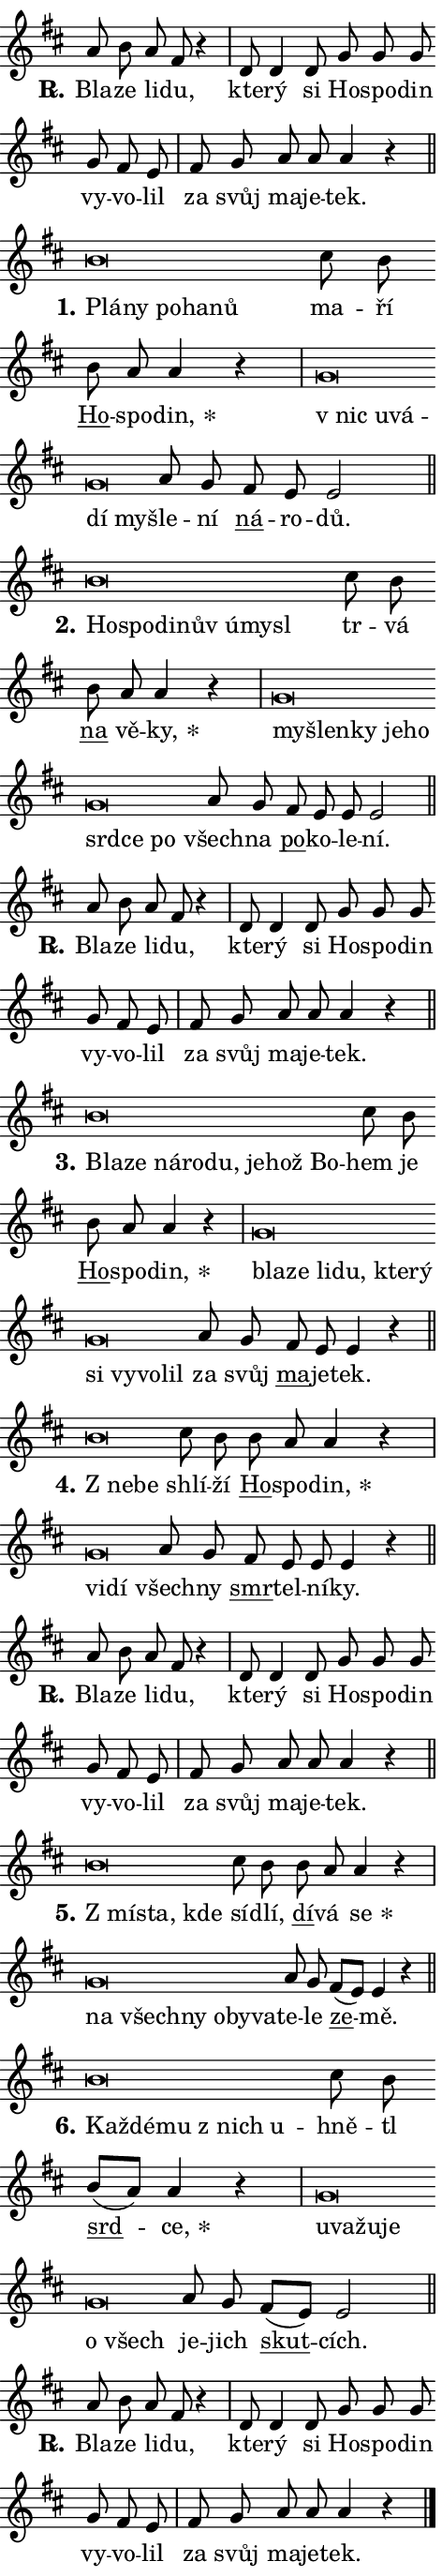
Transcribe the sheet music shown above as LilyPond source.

\version "2.24.0"
\header { tagline = "" }
\paper {
  indent = 0\cm
  top-margin = 0\cm
  right-margin = 0.13\cm % to fit lyric hyphens
  bottom-margin = 0\cm
  left-margin = 0\cm
  paper-width = 8\cm
  page-breaking = #ly:one-page-breaking
  system-system-spacing.basic-distance = #11
  score-system-spacing.basic-distance = #11
  ragged-last = ##f
}


%% Author: Thomas Morley
%% https://lists.gnu.org/archive/html/lilypond-user/2020-05/msg00002.html
#(define (line-position grob)
"Returns position of @var[grob} in current system:
   @code{'start}, if at first time-step
   @code{'end}, if at last time-step
   @code{'middle} otherwise
"
  (let* ((col (ly:item-get-column grob))
         (ln (ly:grob-object col 'left-neighbor))
         (rn (ly:grob-object col 'right-neighbor))
         (col-to-check-left (if (ly:grob? ln) ln col))
         (col-to-check-right (if (ly:grob? rn) rn col))
         (break-dir-left
           (and
             (ly:grob-property col-to-check-left 'non-musical #f)
             (ly:item-break-dir col-to-check-left)))
         (break-dir-right
           (and
             (ly:grob-property col-to-check-right 'non-musical #f)
             (ly:item-break-dir col-to-check-right))))
        (cond ((eqv? 1 break-dir-left) 'start)
              ((eqv? -1 break-dir-right) 'end)
              (else 'middle))))

#(define (tranparent-at-line-position vctor)
  (lambda (grob)
  "Relying on @code{line-position} select the relevant enry from @var{vctor}.
Used to determine transparency,"
    (case (line-position grob)
      ((end) (not (vector-ref vctor 0)))
      ((middle) (not (vector-ref vctor 1)))
      ((start) (not (vector-ref vctor 2))))))

noteHeadBreakVisibility =
#(define-music-function (break-visibility)(vector?)
"Makes @code{NoteHead}s transparent relying on @var{break-visibility}"
#{
  \override NoteHead.transparent =
    #(tranparent-at-line-position break-visibility)
#})

#(define delete-ledgers-for-transparent-note-heads
  (lambda (grob)
    "Reads whether a @code{NoteHead} is transparent.
If so this @code{NoteHead} is removed from @code{'note-heads} from
@var{grob}, which is supposed to be @code{LedgerLineSpanner}.
As a result ledgers are not printed for this @code{NoteHead}"
    (let* ((nhds-array (ly:grob-object grob 'note-heads))
           (nhds-list
             (if (ly:grob-array? nhds-array)
                 (ly:grob-array->list nhds-array)
                 '()))
           ;; Relies on the transparent-property being done before
           ;; Staff.LedgerLineSpanner.after-line-breaking is executed.
           ;; This is fragile ...
           (to-keep
             (remove
               (lambda (nhd)
                 (ly:grob-property nhd 'transparent #f))
               nhds-list)))
      ;; TODO find a better method to iterate over grob-arrays, similiar
      ;; to filter/remove etc for lists
      ;; For now rebuilt from scratch
      (set! (ly:grob-object grob 'note-heads)  '())
      (for-each
        (lambda (nhd)
          (ly:pointer-group-interface::add-grob grob 'note-heads nhd))
        to-keep))))

squashNotes = {
  \override NoteHead.X-extent = #'(-0.2 . 0.2)
  \override NoteHead.Y-extent = #'(-0.75 . 0)
  \override NoteHead.stencil =
    #(lambda (grob)
       (let ((pos (ly:grob-property grob 'staff-position)))
         (begin
           (if (< pos -7) (display "ERROR: Lower brevis then expected\n") (display ""))
           (if (<= pos -6) ly:text-interface::print ly:note-head::print))))
}
unSquashNotes = {
  \revert NoteHead.X-extent
  \revert NoteHead.Y-extent
  \revert NoteHead.stencil
}

hideNotes = \noteHeadBreakVisibility #begin-of-line-visible
unHideNotes = \noteHeadBreakVisibility #all-visible

% work-around for resetting accidentals
% https://lilypond.org/doc/v2.23/Documentation/notation/displaying-rhythms#unmetered-music
cadenzaMeasure = {
  \cadenzaOff
  \partial 1024 s1024
  \cadenzaOn
}

#(define-markup-command (accent layout props text) (markup?)
  "Underline accented syllable"
  (interpret-markup layout props
    #{\markup \override #'(offset . 4.3) \underline { #text }#}))

responsum = \markup \concat {
  "R" \hspace #-1.05 \path #0.1 #'((moveto 0 0.07) (lineto 0.9 0.8)) \hspace #0.05 "."
}

spaceSize = #0.6828661417322834 % exact space size for TeX Gyre Schola

\layout {
  \context {
    \Staff
    \remove "Time_signature_engraver"
    \override LedgerLineSpanner.after-line-breaking = #delete-ledgers-for-transparent-note-heads
  }
  \context {
    \Lyrics {
      \override LyricSpace.minimum-distance = \spaceSize
      \override LyricText.font-name = #"TeX Gyre Schola"
      \override LyricText.font-size = 1
      \override StanzaNumber.font-name = #"TeX Gyre Schola Bold"
      \override StanzaNumber.font-size = 1
    }
  }
  \context {
    \Score 
    \override NoteHead.text =
      #(lambda (grob) 
        (let ((pos (ly:grob-property grob 'staff-position)))
          #{\markup {
            \combine
              \halign #-0.55 \raise #(if (= pos -6) 0 0.5) \override #'(thickness . 2) \draw-line #'(3.2 . 0)
              \musicglyph "noteheads.sM1"
          }#}))
  }
}

% magnetic-lyrics.ily
%
%   written by
%     Jean Abou Samra <jean@abou-samra.fr>
%     Werner Lemberg <wl@gnu.org>
%
%   adapted by
%     Jiri Hon <jiri.hon@gmail.com>
%
% Version 2022-Apr-15

% https://www.mail-archive.com/lilypond-user@gnu.org/msg149350.html

#(define (Left_hyphen_pointer_engraver context)
   "Collect syllable-hyphen-syllable occurrences in lyrics and store
them in properties.  This engraver only looks to the left.  For
example, if the lyrics input is @code{foo -- bar}, it does the
following.

@itemize @bullet
@item
Set the @code{text} property of the @code{LyricHyphen} grob between
@q{foo} and @q{bar} to @code{foo}.

@item
Set the @code{left-hyphen} property of the @code{LyricText} grob with
text @q{foo} to the @code{LyricHyphen} grob between @q{foo} and
@q{bar}.
@end itemize

Use this auxiliary engraver in combination with the
@code{lyric-@/text::@/apply-@/magnetic-@/offset!} hook."
   (let ((hyphen #f)
         (text #f))
     (make-engraver
      (acknowledgers
       ((lyric-syllable-interface engraver grob source-engraver)
        (set! text grob)))
      (end-acknowledgers
       ((lyric-hyphen-interface engraver grob source-engraver)
        ;(when (not (grob::has-interface grob 'lyric-space-interface))
          (set! hyphen grob)));)
      ((stop-translation-timestep engraver)
       (when (and text hyphen)
         (ly:grob-set-object! text 'left-hyphen hyphen))
       (set! text #f)
       (set! hyphen #f)))))

#(define (lyric-text::apply-magnetic-offset! grob)
   "If the space between two syllables is less than the value in
property @code{LyricText@/.details@/.squash-threshold}, move the right
syllable to the left so that it gets concatenated with the left
syllable.

Use this function as a hook for
@code{LyricText@/.after-@/line-@/breaking} if the
@code{Left_@/hyphen_@/pointer_@/engraver} is active."
   (let ((hyphen (ly:grob-object grob 'left-hyphen #f)))
     (when hyphen
       (let ((left-text (ly:spanner-bound hyphen LEFT)))
         (when (grob::has-interface left-text 'lyric-syllable-interface)
           (let* ((common (ly:grob-common-refpoint grob left-text X))
                  (this-x-ext (ly:grob-extent grob common X))
                  (left-x-ext
                   (begin
                     ;; Trigger magnetism for left-text.
                     (ly:grob-property left-text 'after-line-breaking)
                     (ly:grob-extent left-text common X)))
                  ;; `delta` is the gap width between two syllables.
                  (delta (- (interval-start this-x-ext)
                            (interval-end left-x-ext)))
                  (details (ly:grob-property grob 'details))
                  (threshold (assoc-get 'squash-threshold details 0.2)))
             (when (< delta threshold)
               (let* (;; We have to manipulate the input text so that
                      ;; ligatures crossing syllable boundaries are not
                      ;; disabled.  For languages based on the Latin
                      ;; script this is essentially a beautification.
                      ;; However, for non-Western scripts it can be a
                      ;; necessity.
                      (lt (ly:grob-property left-text 'text))
                      (rt (ly:grob-property grob 'text))
                      (is-space (grob::has-interface hyphen 'lyric-space-interface))
                      (space (if is-space " " ""))
                      (extra-delta (if is-space spaceSize 0))
                      ;; Append new syllable.
                      (ltrt-space (if (and (string? lt) (string? rt))
                                (string-append lt space rt)
                                (make-concat-markup (list lt space rt))))
                      ;; Right-align `ltrt` to the right side.
                      (ltrt-space-markup (grob-interpret-markup
                               grob
                               (make-translate-markup
                                (cons (interval-length this-x-ext) 0)
                                (make-right-align-markup ltrt-space)))))
                 (begin
                   ;; Don't print `left-text`.
                   (ly:grob-set-property! left-text 'stencil #f)
                   ;; Set text and stencil (which holds all collected
                   ;; syllables so far) and shift it to the left.
                   (ly:grob-set-property! grob 'text ltrt-space)
                   (ly:grob-set-property! grob 'stencil ltrt-space-markup)
                   (ly:grob-translate-axis! grob (- (- delta extra-delta)) X))))))))))


#(define (lyric-hyphen::displace-bounds-first grob)
   ;; Make very sure this callback isn't triggered too early.
   (let ((left (ly:spanner-bound grob LEFT))
         (right (ly:spanner-bound grob RIGHT)))
     (ly:grob-property left 'after-line-breaking)
     (ly:grob-property right 'after-line-breaking)
     (ly:lyric-hyphen::print grob)))

squashThreshold = #0.4

\layout {
  \context {
    \Lyrics
    \consists #Left_hyphen_pointer_engraver
    \override LyricText.after-line-breaking =
      #lyric-text::apply-magnetic-offset!
    \override LyricHyphen.stencil = #lyric-hyphen::displace-bounds-first
    \override LyricText.details.squash-threshold = \squashThreshold
    \override LyricHyphen.minimum-distance = 0
    \override LyricHyphen.minimum-length = \squashThreshold
  }
}

squashText = \override LyricText.details.squash-threshold = 9999
unSquashText = \override LyricText.details.squash-threshold = \squashThreshold

leftText = \override LyricText.self-alignment-X = #LEFT
unLeftText = \revert LyricText.self-alignment-X

starOffset = #(lambda (grob) 
                (let ((x_offset (ly:self-alignment-interface::aligned-on-x-parent grob)))
                  (if (= x_offset 0) 0 (+ x_offset 1.2))))

star = #(define-music-function (syllable)(string?)
"Append star separator at the end of a syllable"
#{
  \once \override LyricText.X-offset = #starOffset
  \lyricmode { \markup {
    #syllable
    \override #'((font-name . "TeX Gyre Schola Bold")) \hspace #0.2 \lower #0.65 \larger "*"
  } }
#})

starAccent = #(define-music-function (syllable)(string?)
"Append star separator at the end of a syllable and make accent"
#{
  \once \override LyricText.X-offset = #starOffset
  \lyricmode { \markup {
    \accent #syllable
    \override #'((font-name . "TeX Gyre Schola Bold")) \hspace #0.2 \lower #0.65 \larger "*"
  } }
#})

breath = #(define-music-function (syllable)(string?)
"Append breathing indicator at the end of a syllable"
#{
  \lyricmode { \markup { #syllable "+" } }
#})

optionalBreath = #(define-music-function (syllable)(string?)
"Append optional breathing indicator at the end of a syllable"
#{
  \lyricmode { \markup { #syllable "(+)" } }
#})


\score {
    <<
        \new Voice = "melody" { \cadenzaOn \key d \major \relative { a'8 b a fis r4 \cadenzaMeasure \bar "|" d8 d4 d8 \bar "" g g g \bar "" g fis e \cadenzaMeasure \bar "|" fis g a a a4 r \cadenzaMeasure \bar "||" \break } }
        \new Lyrics \lyricsto "melody" { \lyricmode { \set stanza = \responsum
Bla -- ze li -- du, kte -- rý si Ho -- spo -- din vy -- vo -- lil za svůj ma -- je -- tek. } }
    >>
    \layout {}
}

\score {
    <<
        \new Voice = "melody" { \cadenzaOn \key d \major \relative { \squashNotes b'\breve*1/16 \hideNotes \breve*1/16 \bar "" \breve*1/16 \bar "" \breve*1/16 \breve*1/16 \bar "" \unHideNotes \unSquashNotes cis8 b \bar "" b a a4 r \cadenzaMeasure \bar "|" \squashNotes g\breve*1/16 \hideNotes \breve*1/16 \bar "" \breve*1/16 \bar "" \breve*1/16 \breve*1/16 \bar "" \unHideNotes \unSquashNotes a8 g \bar "" fis e e2 \cadenzaMeasure \bar "||" \break } }
        \new Lyrics \lyricsto "melody" { \lyricmode { \set stanza = "1."
\leftText Plá -- \squashText ny po -- ha -- nů \unLeftText \unSquashText ma -- ří \markup \accent Ho -- spo -- \star din, \leftText "v nic" \squashText u -- vá -- dí my -- \unLeftText \unSquashText šle -- ní \markup \accent ná -- ro -- dů. } }
    >>
    \layout {}
}

\score {
    <<
        \new Voice = "melody" { \cadenzaOn \key d \major \relative { \squashNotes b'\breve*1/16 \hideNotes \breve*1/16 \bar "" \breve*1/16 \bar "" \breve*1/16 \bar "" \breve*1/16 \bar "" \breve*1/16 \breve*1/16 \bar "" \unHideNotes \unSquashNotes cis8 b \bar "" b a a4 r \cadenzaMeasure \bar "|" \squashNotes g\breve*1/16 \hideNotes \breve*1/16 \bar "" \breve*1/16 \bar "" \breve*1/16 \bar "" \breve*1/16 \bar "" \breve*1/16 \bar "" \breve*1/16 \breve*1/16 \bar "" \unHideNotes \unSquashNotes a8 g \bar "" fis e e e2 \cadenzaMeasure \bar "||" \break } }
        \new Lyrics \lyricsto "melody" { \lyricmode { \set stanza = "2."
\leftText Ho -- \squashText spo -- di -- nův ú -- my -- sl \unLeftText \unSquashText tr -- vá \markup \accent na vě -- \star ky, \leftText my -- \squashText šlen -- ky je -- ho srd -- ce po \unLeftText \unSquashText všech -- na \markup \accent po -- ko -- le -- ní. } }
    >>
    \layout {}
}

\score {
    <<
        \new Voice = "melody" { \cadenzaOn \key d \major \relative { a'8 b a fis r4 \cadenzaMeasure \bar "|" d8 d4 d8 \bar "" g g g \bar "" g fis e \cadenzaMeasure \bar "|" fis g a a a4 r \cadenzaMeasure \bar "||" \break } }
        \new Lyrics \lyricsto "melody" { \lyricmode { \set stanza = \responsum
Bla -- ze li -- du, kte -- rý si Ho -- spo -- din vy -- vo -- lil za svůj ma -- je -- tek. } }
    >>
    \layout {}
}

\score {
    <<
        \new Voice = "melody" { \cadenzaOn \key d \major \relative { \squashNotes b'\breve*1/16 \hideNotes \breve*1/16 \bar "" \breve*1/16 \bar "" \breve*1/16 \bar "" \breve*1/16 \bar "" \breve*1/16 \bar "" \breve*1/16 \breve*1/16 \bar "" \unHideNotes \unSquashNotes cis8 b \bar "" b a a4 r \cadenzaMeasure \bar "|" \squashNotes g\breve*1/16 \hideNotes \breve*1/16 \bar "" \breve*1/16 \bar "" \breve*1/16 \bar "" \breve*1/16 \bar "" \breve*1/16 \bar "" \breve*1/16 \bar "" \breve*1/16 \bar "" \breve*1/16 \breve*1/16 \bar "" \unHideNotes \unSquashNotes a8 g \bar "" fis e e4 r \cadenzaMeasure \bar "||" \break } }
        \new Lyrics \lyricsto "melody" { \lyricmode { \set stanza = "3."
\leftText Bla -- \squashText ze ná -- ro -- du, je -- hož Bo -- \unLeftText \unSquashText hem je \markup \accent Ho -- spo -- \star din, \leftText bla -- \squashText ze li -- du, kte -- rý si vy -- vo -- lil \unLeftText \unSquashText za svůj \markup \accent ma -- je -- tek. } }
    >>
    \layout {}
}

\score {
    <<
        \new Voice = "melody" { \cadenzaOn \key d \major \relative { \squashNotes b'\breve*1/16 \hideNotes \breve*1/16 \bar "" \unHideNotes \unSquashNotes cis8 b \bar "" b a a4 r \cadenzaMeasure \bar "|" \squashNotes g\breve*1/16 \hideNotes \breve*1/16 \bar "" \unHideNotes \unSquashNotes a8 g \bar "" fis e e e4 r \cadenzaMeasure \bar "||" \break } }
        \new Lyrics \lyricsto "melody" { \lyricmode { \set stanza = "4."
\leftText "Z ne" -- \squashText be \unLeftText \unSquashText shlí -- ží \markup \accent Ho -- spo -- \star din, \leftText vi -- \squashText dí \unLeftText \unSquashText všech -- ny \markup \accent smr -- tel -- ní -- ky. } }
    >>
    \layout {}
}

\score {
    <<
        \new Voice = "melody" { \cadenzaOn \key d \major \relative { a'8 b a fis r4 \cadenzaMeasure \bar "|" d8 d4 d8 \bar "" g g g \bar "" g fis e \cadenzaMeasure \bar "|" fis g a a a4 r \cadenzaMeasure \bar "||" \break } }
        \new Lyrics \lyricsto "melody" { \lyricmode { \set stanza = \responsum
Bla -- ze li -- du, kte -- rý si Ho -- spo -- din vy -- vo -- lil za svůj ma -- je -- tek. } }
    >>
    \layout {}
}

\score {
    <<
        \new Voice = "melody" { \cadenzaOn \key d \major \relative { \squashNotes b'\breve*1/16 \hideNotes \breve*1/16 \breve*1/16 \bar "" \unHideNotes \unSquashNotes cis8 b \bar "" b a a4 r \cadenzaMeasure \bar "|" \squashNotes g\breve*1/16 \hideNotes \breve*1/16 \bar "" \breve*1/16 \bar "" \breve*1/16 \bar "" \breve*1/16 \breve*1/16 \bar "" \unHideNotes \unSquashNotes a8 g \bar "" fis[( e)] e4 r \cadenzaMeasure \bar "||" \break } }
        \new Lyrics \lyricsto "melody" { \lyricmode { \set stanza = "5."
\leftText "Z mí" -- \squashText sta, kde \unLeftText \unSquashText sí -- dlí, \markup \accent dí -- vá \star se \leftText na \squashText všech -- ny o -- by -- va -- \unLeftText \unSquashText te -- le \markup \accent ze -- mě. } }
    >>
    \layout {}
}

\score {
    <<
        \new Voice = "melody" { \cadenzaOn \key d \major \relative { \squashNotes b'\breve*1/16 \hideNotes \breve*1/16 \bar "" \breve*1/16 \bar "" \breve*1/16 \breve*1/16 \bar "" \unHideNotes \unSquashNotes cis8 b \bar "" b[( a)] a4 r \cadenzaMeasure \bar "|" \squashNotes g\breve*1/16 \hideNotes \breve*1/16 \bar "" \breve*1/16 \bar "" \breve*1/16 \bar "" \breve*1/16 \breve*1/16 \bar "" \unHideNotes \unSquashNotes a8 g \bar "" fis[( e)] e2 \cadenzaMeasure \bar "||" \break } }
        \new Lyrics \lyricsto "melody" { \lyricmode { \set stanza = "6."
\leftText Kaž -- \squashText dé -- mu "z nich" u -- \unLeftText \unSquashText hně -- tl \markup \accent srd -- \star ce, \leftText u -- \squashText va -- žu -- je o všech \unLeftText \unSquashText je -- jich \markup \accent skut -- cích. } }
    >>
    \layout {}
}

\score {
    <<
        \new Voice = "melody" { \cadenzaOn \key d \major \relative { a'8 b a fis r4 \cadenzaMeasure \bar "|" d8 d4 d8 \bar "" g g g \bar "" g fis e \cadenzaMeasure \bar "|" fis g a a a4 r \cadenzaMeasure \bar "||" \break } \bar "|." }
        \new Lyrics \lyricsto "melody" { \lyricmode { \set stanza = \responsum
Bla -- ze li -- du, kte -- rý si Ho -- spo -- din vy -- vo -- lil za svůj ma -- je -- tek. } }
    >>
    \layout {}
}
